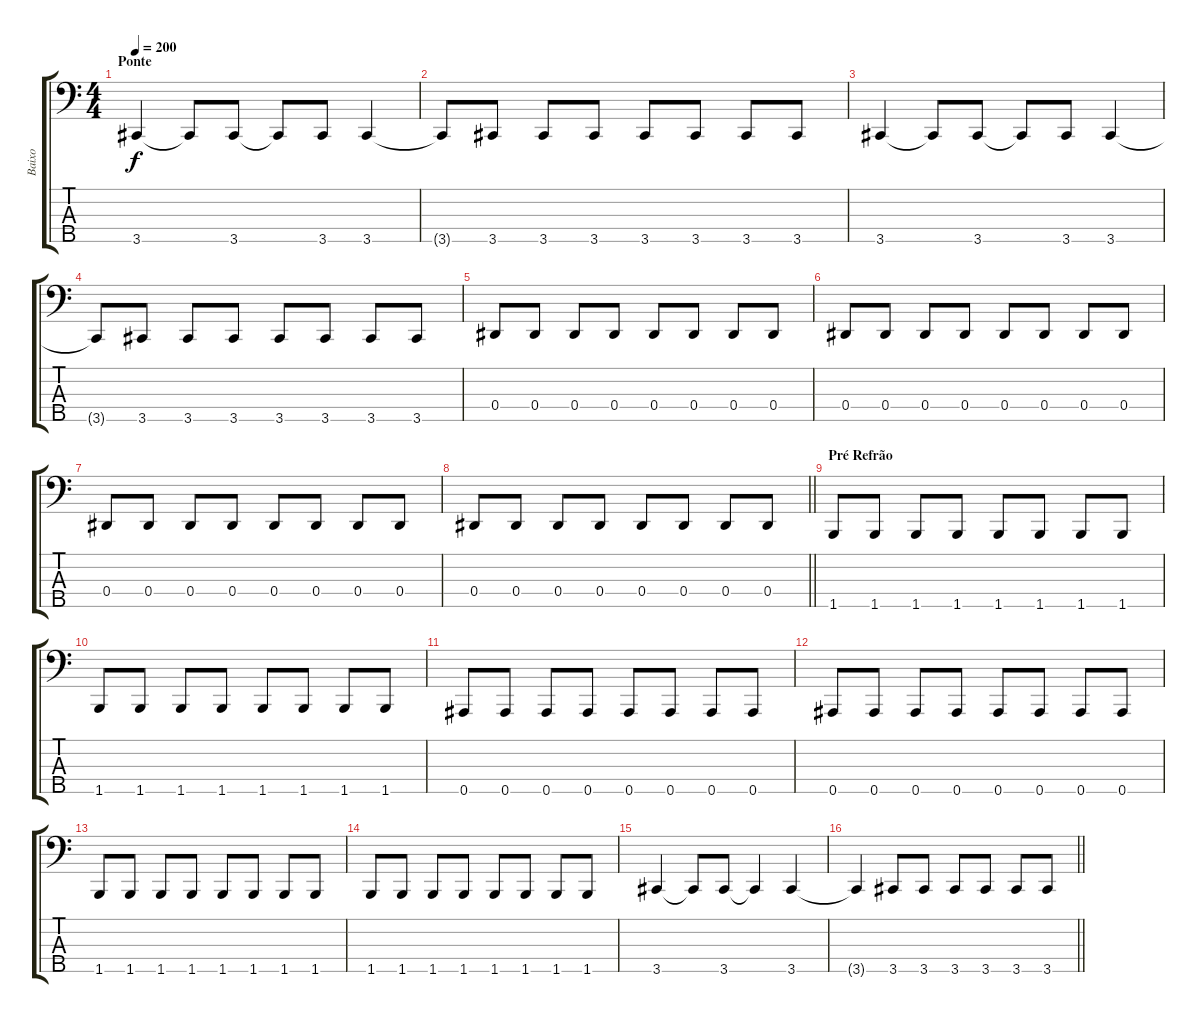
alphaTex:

\track ("Baixo" "Baixo") {instrument electricbassfinger}
\staff {score tabs}
\tuning (Gb2 Db2 Ab1 Eb1 Bb0) {hide}
\ts (4 4)
\section ("" "Ponte")
\tempo 200
\clef f4
\ks c
3.5.4{dy f} 3.5{t}.8 3.5.8 3.5{t}.8 3.5.8 3.5.4 |
3.5{t}.8 3.5.8 3.5.8 3.5.8 3.5.8 3.5.8 3.5.8 3.5.8 |
3.5.4 3.5{t}.8 3.5.8 3.5{t}.8 3.5.8 3.5.4 |
3.5{t}.8 3.5.8 3.5.8 3.5.8 3.5.8 3.5.8 3.5.8 3.5.8 |
0.4.8 0.4.8 0.4.8 0.4.8 0.4.8 0.4.8 0.4.8 0.4.8 |
0.4.8 0.4.8 0.4.8 0.4.8 0.4.8 0.4.8 0.4.8 0.4.8 |
0.4.8 0.4.8 0.4.8 0.4.8 0.4.8 0.4.8 0.4.8 0.4.8 |
\barLineRight lightlight
0.4.8 0.4.8 0.4.8 0.4.8 0.4.8 0.4.8 0.4.8 0.4.8 |
\section ("" "Pré Refrão")
1.5.8 1.5.8 1.5.8 1.5.8 1.5.8 1.5.8 1.5.8 1.5.8 |
1.5.8 1.5.8 1.5.8 1.5.8 1.5.8 1.5.8 1.5.8 1.5.8 |
0.5.8 0.5.8 0.5.8 0.5.8 0.5.8 0.5.8 0.5.8 0.5.8 |
0.5.8 0.5.8 0.5.8 0.5.8 0.5.8 0.5.8 0.5.8 0.5.8 |
1.5.8 1.5.8 1.5.8 1.5.8 1.5.8 1.5.8 1.5.8 1.5.8 |
1.5.8 1.5.8 1.5.8 1.5.8 1.5.8 1.5.8 1.5.8 1.5.8 |
3.5.4 3.5{t}.8 3.5.8 3.5{t}.4 3.5.4 |
\barLineRight lightlight
3.5{t}.4 3.5.8 3.5.8 3.5.8 3.5.8 3.5.8 3.5.8
